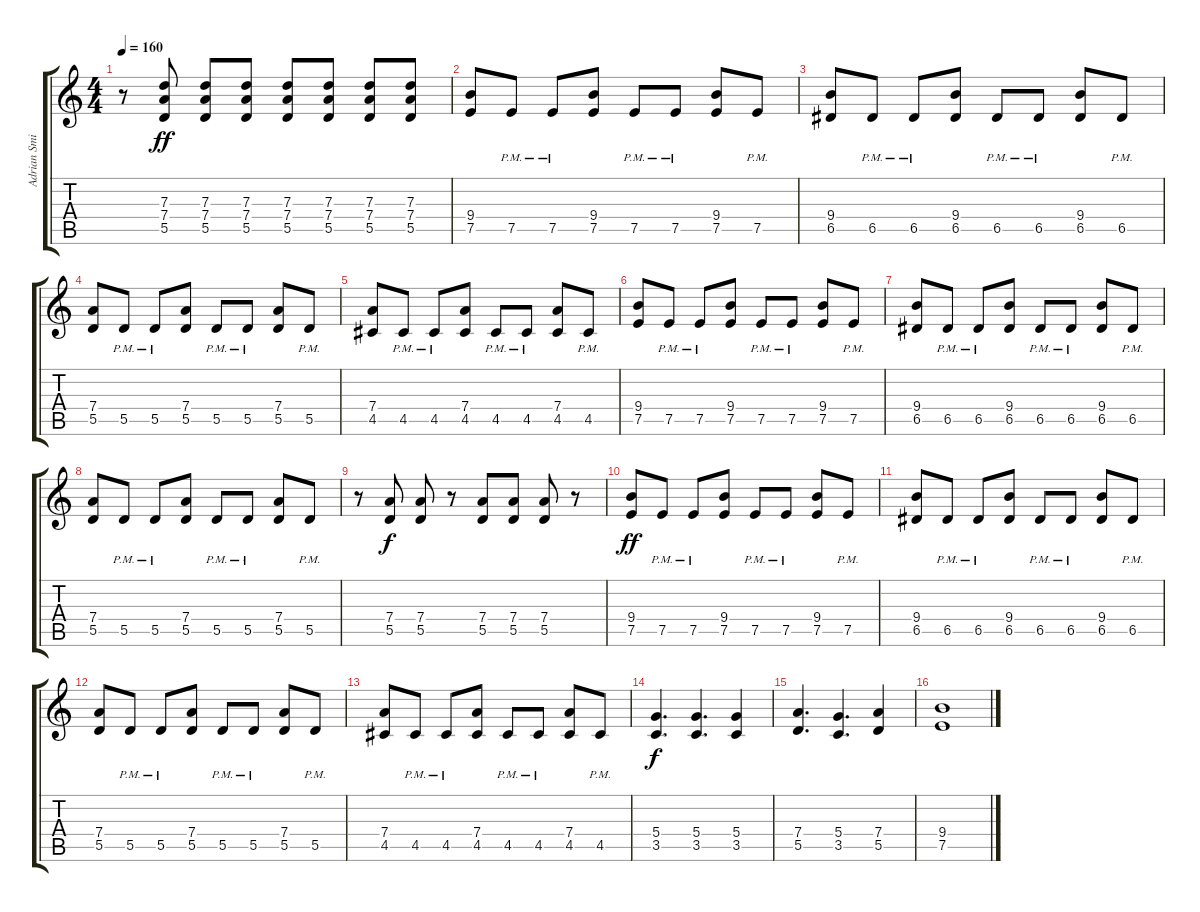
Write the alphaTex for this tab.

\track ("Adrian Smith" "Adrian Smi") {instrument electricguitarclean}
\staff {score tabs}
\tuning (E4 B3 G3 D3 A2 E2) {hide}
\ts (4 4)
\tempo 160
\clef g2
\ks c
r.8{dy f} (7.3 7.4 5.5).8{dy ff} (7.3 7.4 5.5).8 (7.3 7.4 5.5).8 (7.3 7.4 5.5).8 (7.3 7.4 5.5).8 (7.3 7.4 5.5).8 (7.3 7.4 5.5).8 |
(9.4 7.5).8 7.5{pm}.8 7.5{pm}.8 (9.4 7.5).8 7.5{pm}.8 7.5{pm}.8 (9.4 7.5).8 7.5{pm}.8 |
(9.4 6.5).8 6.5{pm}.8 6.5{pm}.8 (9.4 6.5).8 6.5{pm}.8 6.5{pm}.8 (9.4 6.5).8 6.5{pm}.8 |
(7.4 5.5).8 5.5{pm}.8 5.5{pm}.8 (7.4 5.5).8 5.5{pm}.8 5.5{pm}.8 (7.4 5.5).8 5.5{pm}.8 |
(7.4 4.5).8 4.5{pm}.8 4.5{pm}.8 (7.4 4.5).8 4.5{pm}.8 4.5{pm}.8 (7.4 4.5).8 4.5{pm}.8 |
(9.4 7.5).8 7.5{pm}.8 7.5{pm}.8 (9.4 7.5).8 7.5{pm}.8 7.5{pm}.8 (9.4 7.5).8 7.5{pm}.8 |
(9.4 6.5).8 6.5{pm}.8 6.5{pm}.8 (9.4 6.5).8 6.5{pm}.8 6.5{pm}.8 (9.4 6.5).8 6.5{pm}.8 |
(7.4 5.5).8 5.5{pm}.8 5.5{pm}.8 (7.4 5.5).8 5.5{pm}.8 5.5{pm}.8 (7.4 5.5).8 5.5{pm}.8 |
r.8 (7.4 5.5).8{dy f} (7.4 5.5).8 r.8 (7.4 5.5).8 (7.4 5.5).8 (7.4 5.5).8 r.8 |
(9.4 7.5).8{dy ff} 7.5{pm}.8 7.5{pm}.8 (9.4 7.5).8 7.5{pm}.8 7.5{pm}.8 (9.4 7.5).8 7.5{pm}.8 |
(9.4 6.5).8 6.5{pm}.8 6.5{pm}.8 (9.4 6.5).8 6.5{pm}.8 6.5{pm}.8 (9.4 6.5).8 6.5{pm}.8 |
(7.4 5.5).8 5.5{pm}.8 5.5{pm}.8 (7.4 5.5).8 5.5{pm}.8 5.5{pm}.8 (7.4 5.5).8 5.5{pm}.8 |
(7.4 4.5).8 4.5{pm}.8 4.5{pm}.8 (7.4 4.5).8 4.5{pm}.8 4.5{pm}.8 (7.4 4.5).8 4.5{pm}.8 |
(5.4 3.5).4{d dy f} (5.4 3.5).4{d} (5.4 3.5).4 |
(7.4 5.5).4{d} (5.4 3.5).4{d} (7.4 5.5).4 |
(9.4 7.5).1
